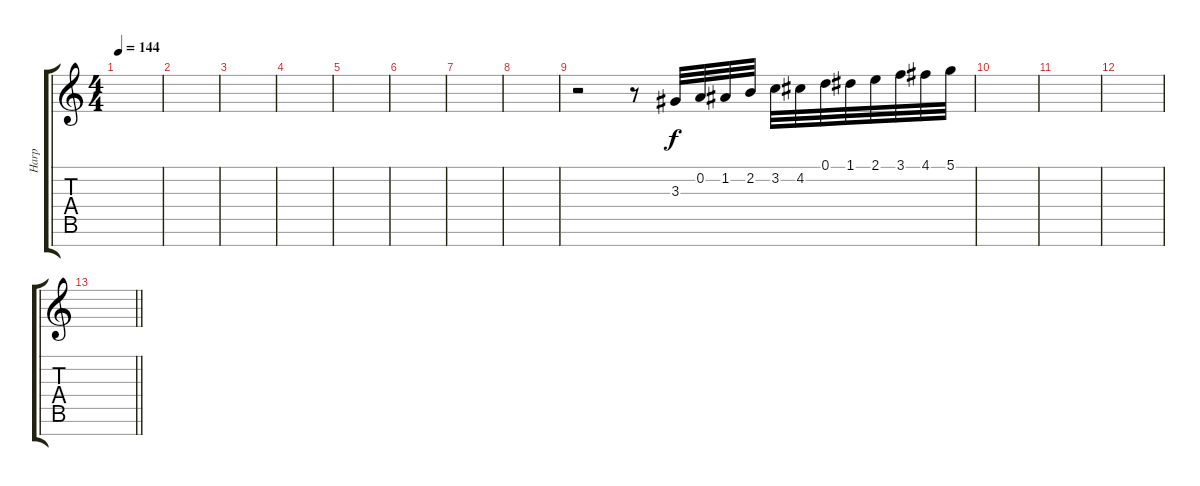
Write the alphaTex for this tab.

\track ("Harp" "Harp") {instrument orchestralharp}
\staff {score tabs}
\tuning (D5 A4 F4 C4 G3 D3 A2) {hide}
\ts (4 4)
\tempo 144
\clef g2
\ks c
|
|
|
|
|
|
|
|
r.2 r.8 3.3.32 0.2.32 1.2.32 2.2.32 3.2.32 4.2.32 0.1.32 1.1.32 2.1.32 3.1.32 4.1.32 5.1.32 |
|
|
|
\barLineRight lightlight
